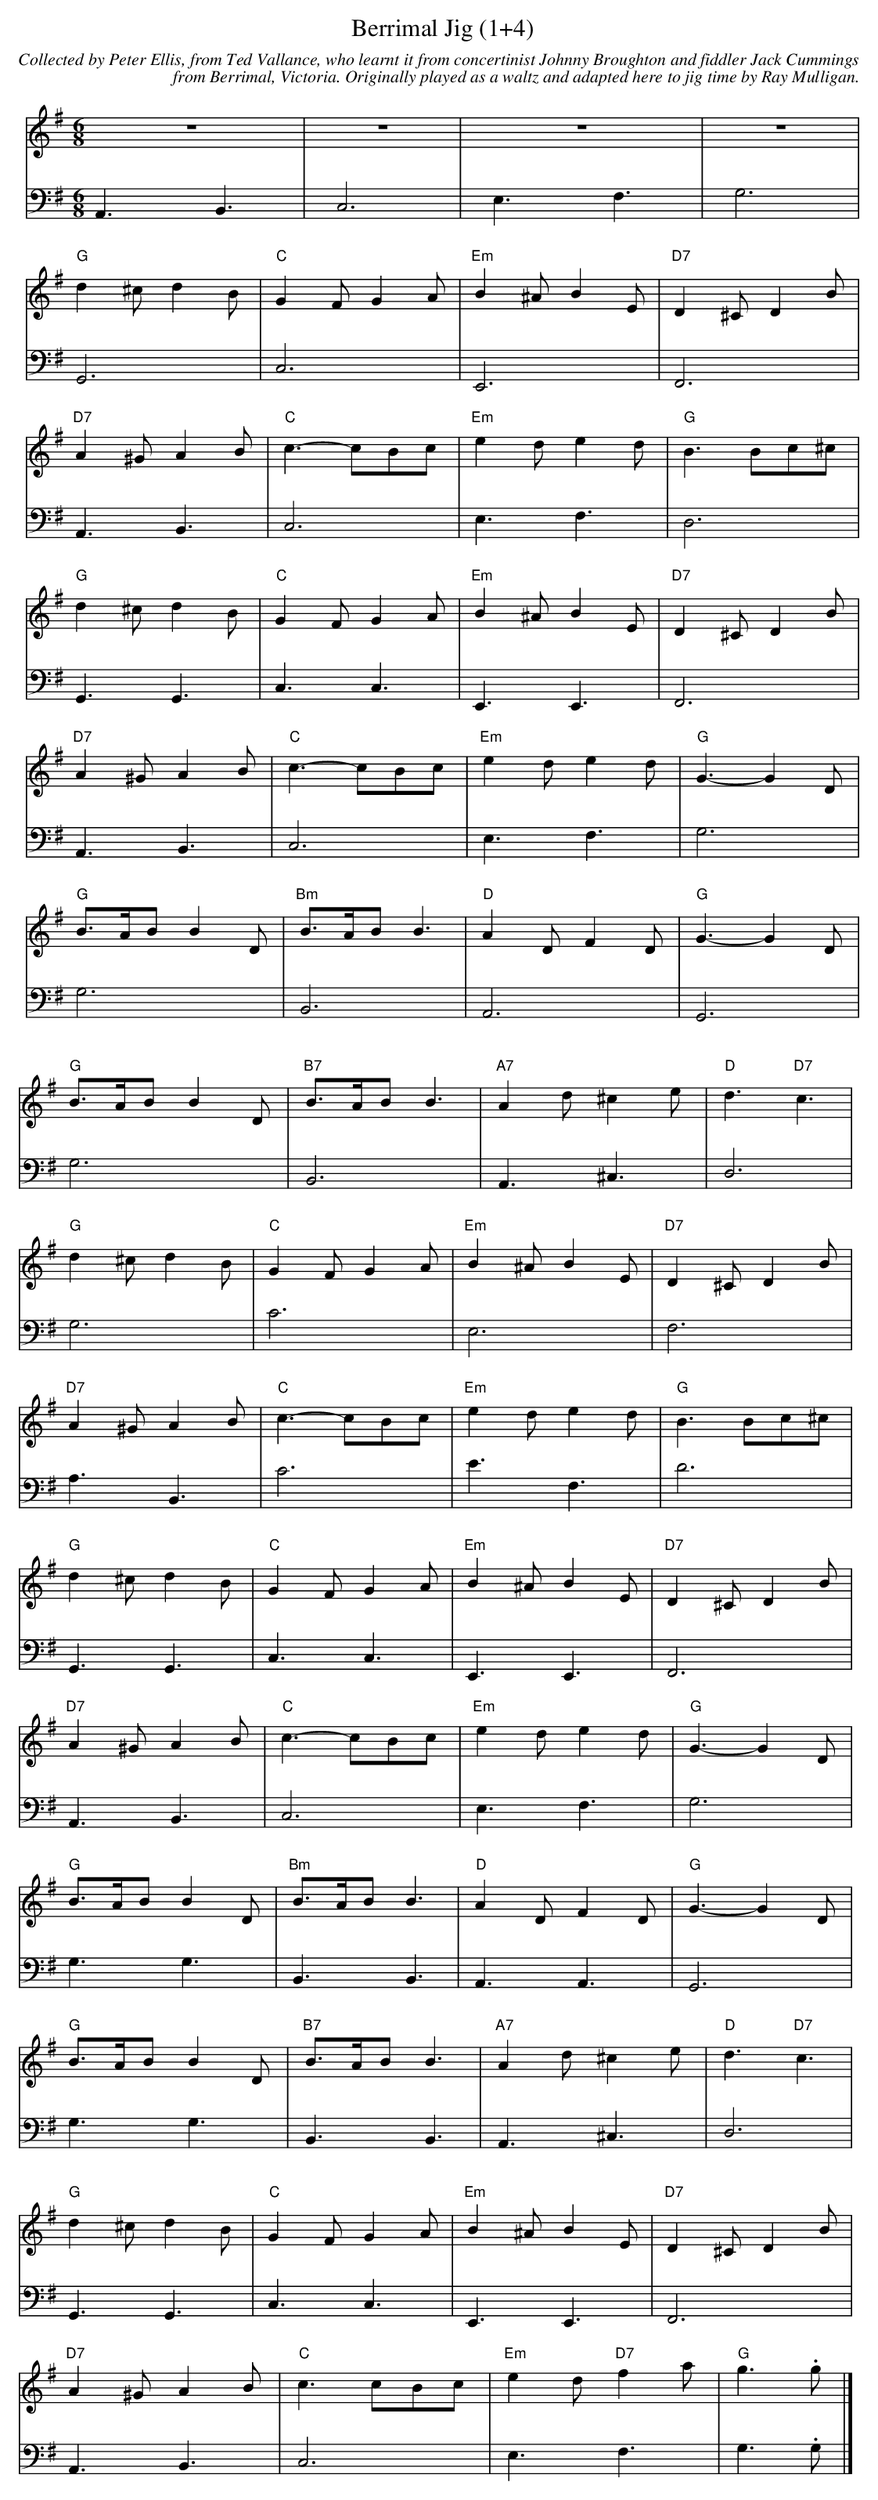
X:1
T:Berrimal Jig (1+4)
M:6/8
L:1/8
C:Collected by Peter Ellis, from Ted Vallance, who learnt it from concertinist Johnny Broughton and fiddler Jack Cummings
C:from Berrimal, Victoria. Originally played as a waltz and adapted here to jig time by Ray Mulligan.
K:G
V:1
Z4|
"G"d2^cd2B|"C"G2FG2A|"Em"B2^AB2E|"D7"D2^CD2B|
"D7"A2^GA2B|"C"c3-cBc|"Em"e2d e2d|"G"B3Bc^c|
"G"d2^cd2B|"C"G2FG2A|"Em"B2^AB2E|"D7"D2^CD2B|
"D7"A2^GA2B|"C"c3-cBc|"Em"e2d e2d|"G"G3-G2D|
"G"B>AB B2D|"Bm"B>ABB3|"D"A2DF2D|"G"G3-G2D|
"G"B>AB B2D|"B7"B>ABB3|"A7"A2d ^c2e|"D"d3"D7"c3|
"G"d2^cd2B|"C"G2FG2A|"Em"B2^AB2E|"D7"D2^CD2B|
"D7"A2^GA2B|"C"c3-cBc|"Em"e2d e2d|"G"B3Bc^c|
"G"d2^cd2B|"C"G2FG2A|"Em"B2^AB2E|"D7"D2^CD2B|
"D7"A2^GA2B|"C"c3-cBc|"Em"e2d e2d|"G"G3-G2D|
"G"B>AB B2D|"Bm"B>ABB3|"D"A2DF2D|"G"G3-G2D|
"G"B>AB B2D|"B7"B>ABB3|"A7"A2d ^c2e|"D"d3"D7"c3|
"G"d2^c d2B|"C"G2F G2A|"Em"B2^A B2E|"D7"D2^CD2B|
"D7"A2^G A2B|"C"c3cBc|"Em"e2d"D7"f2a|"G"g3.g|]
V:4 clef=bass
A,,3B,,3|C,6|E,3F,3|G,6|
G,,6|C,6|E,,6|F,,6|
A,,3B,,3|C,6|E,3F,3|D,6|
G,,3G,,3|C,3C,3|E,,3E,,3|F,,6|
A,,3B,,3|C,6|E,3F,3|G,6|
G,6|B,,6|A,,6|G,,6|
G,6|B,,6|A,,3^C,3|D,6|
G,6|C6|E,6|F,6|
A,3B,,3|C6|E3F,3|D6|
G,,3G,,3|C,3C,3|E,,3E,,3|F,,6|
A,,3B,,3|C,6|E,3F,3|G,6|
G,3G,3|B,,3B,,3|A,,3A,,3|G,,6|
G,3G,3|B,,3B,,3|A,,3^C,3|D,6|
G,,3G,,3|C,3C,3|E,,3E,,3|F,,6|
A,,3B,,3|C,6|E,3F,3|G,3.G,|]
